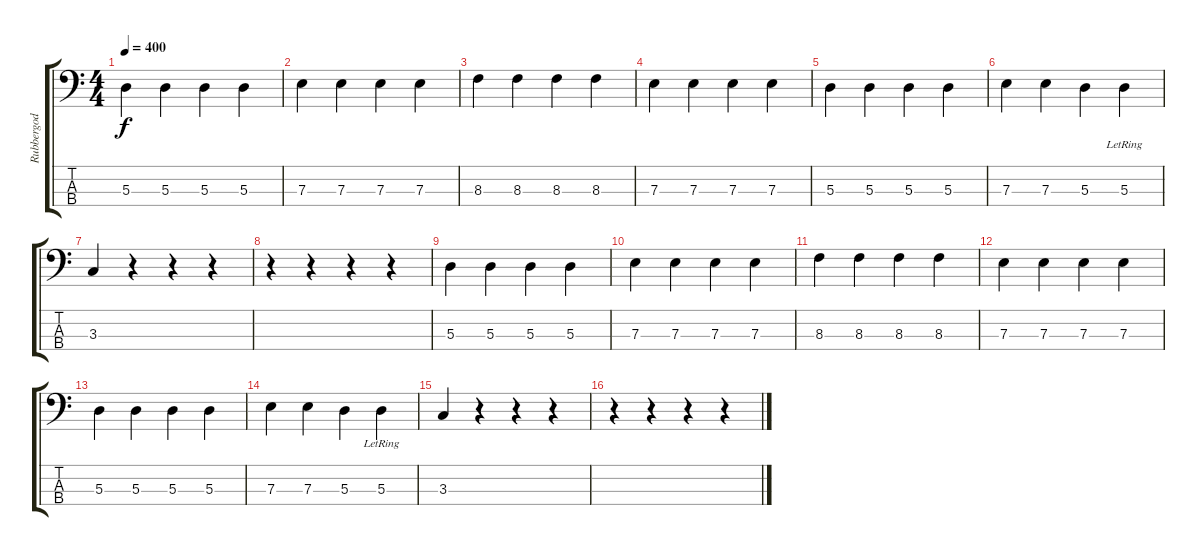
\track ("Rubbergod" "Rubbergod") {instrument electricbasspick}
\staff {score tabs}
\tuning (G2 D2 A1 E1) {hide}
\ts (4 4)
\tempo 400
\clef f4
\ks c
5.3.4{dy f} 5.3.4 5.3.4 5.3.4 |
7.3.4 7.3.4 7.3.4 7.3.4 |
8.3.4 8.3.4 8.3.4 8.3.4 |
7.3.4 7.3.4 7.3.4 7.3.4 |
5.3.4 5.3.4 5.3.4 5.3.4 |
7.3.4 7.3.4 5.3.4 5.3{lr}.4 |
3.3.4 r.4 r.4 r.4 |
r.4 r.4 r.4 r.4 |
5.3.4 5.3.4 5.3.4 5.3.4 |
7.3.4 7.3.4 7.3.4 7.3.4 |
8.3.4 8.3.4 8.3.4 8.3.4 |
7.3.4 7.3.4 7.3.4 7.3.4 |
5.3.4 5.3.4 5.3.4 5.3.4 |
7.3.4 7.3.4 5.3.4 5.3{lr}.4 |
3.3.4 r.4 r.4 r.4 |
r.4 r.4 r.4 r.4
